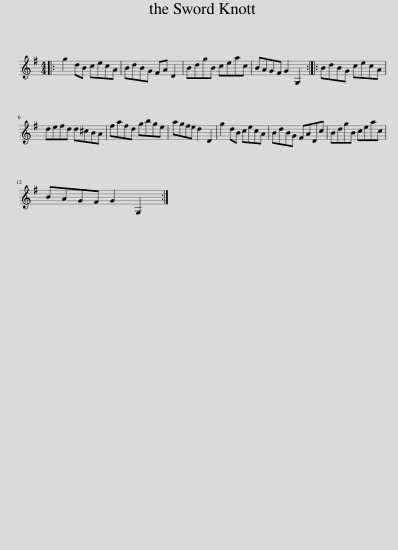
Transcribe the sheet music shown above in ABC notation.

X:1
L:1/8
M:4/4
I:linebreak $
K:G
V:1 treble
V:1
|: g2 dB cecA | BdBG FA D2 | BdgB ceac | BAGF G2 G,2 :: BdBG cecA |$ %5
 defd d^cBA | fafd gbge | agfe d2 D2 | g2 dB cecA | BdBG FADc | %10
 BdgB ceac |$ BAGF G2 G,2 :| %12
